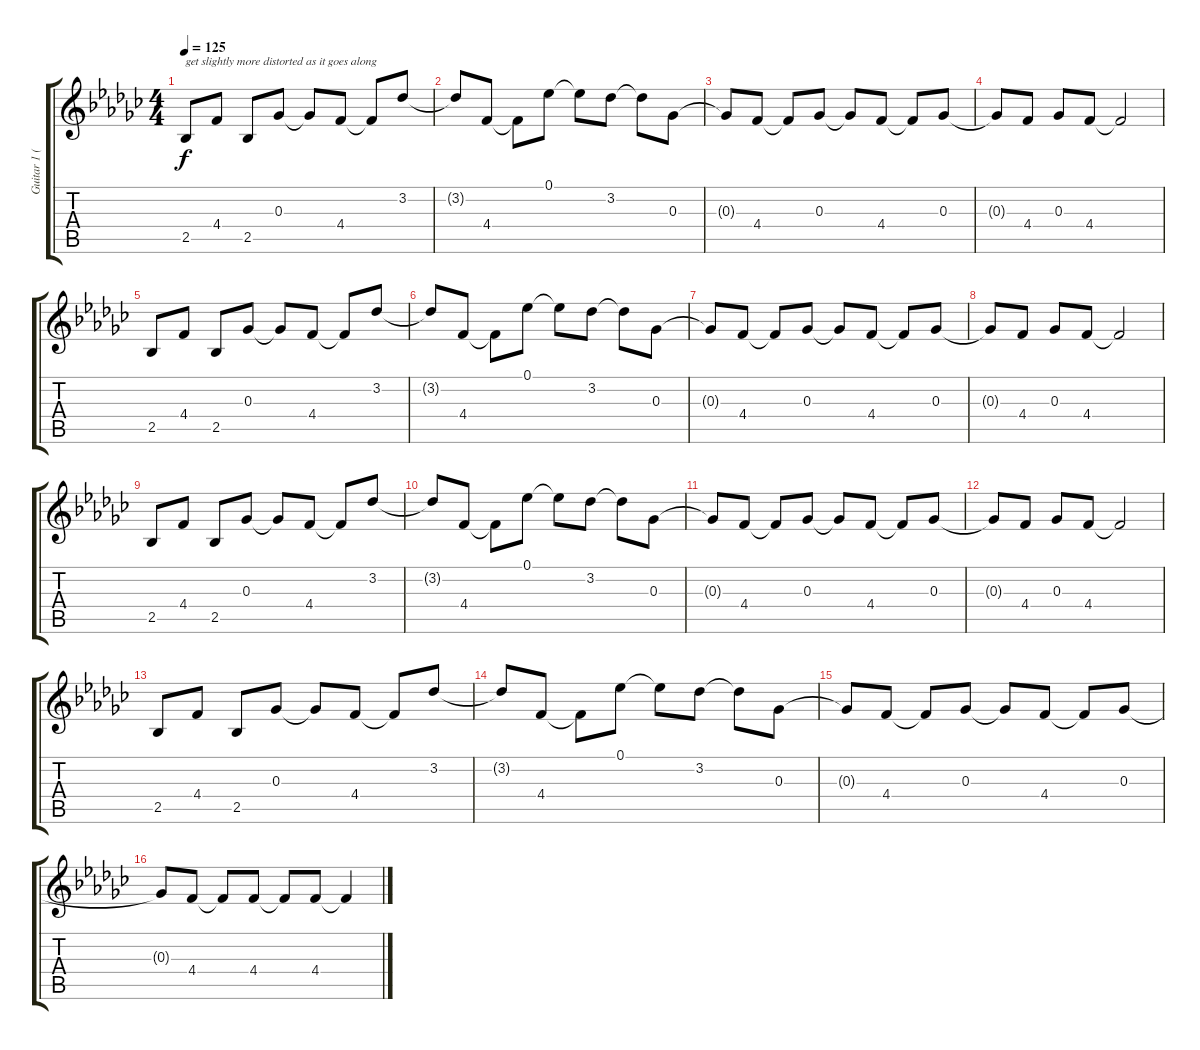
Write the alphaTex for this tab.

\track ("Guitar 1 (Stephen Carpenter)" "Guitar 1 (") {instrument electricguitarjazz}
\staff {score tabs}
\tuning (Eb4 Bb3 Gb3 Db3 Ab2 Db2) {hide}
\ts (4 4)
\tempo 125
\clef g2
\ks gb
2.5.8{txt "get slightly more distorted as it goes along" dy f instrument electricguitarjazz} 4.4.8 2.5.8 0.3.8 0.3{t}.8 4.4.8 4.4{t}.8 3.2.8 |
3.2{t}.8 4.4.8 4.4{t}.8 0.1.8 0.1{t}.8 3.2.8 3.2{t}.8 0.3.8 |
0.3{t}.8 4.4.8 4.4{t}.8 0.3.8 0.3{t}.8 4.4.8 4.4{t}.8 0.3.8 |
0.3{t}.8 4.4.8 0.3.8 4.4.8 4.4{t}.2 |
2.5.8 4.4.8 2.5.8 0.3.8 0.3{t}.8 4.4.8 4.4{t}.8 3.2.8 |
3.2{t}.8 4.4.8 4.4{t}.8 0.1.8 0.1{t}.8 3.2.8 3.2{t}.8 0.3.8 |
0.3{t}.8 4.4.8 4.4{t}.8 0.3.8 0.3{t}.8 4.4.8 4.4{t}.8 0.3.8 |
0.3{t}.8 4.4.8 0.3.8 4.4.8 4.4{t}.2 |
2.5.8 4.4.8 2.5.8 0.3.8 0.3{t}.8 4.4.8 4.4{t}.8 3.2.8 |
3.2{t}.8 4.4.8 4.4{t}.8 0.1.8 0.1{t}.8 3.2.8 3.2{t}.8 0.3.8 |
0.3{t}.8 4.4.8 4.4{t}.8 0.3.8 0.3{t}.8 4.4.8 4.4{t}.8 0.3.8 |
0.3{t}.8 4.4.8 0.3.8 4.4.8 4.4{t}.2 |
2.5.8 4.4.8 2.5.8 0.3.8 0.3{t}.8 4.4.8 4.4{t}.8 3.2.8 |
3.2{t}.8 4.4.8 4.4{t}.8 0.1.8 0.1{t}.8 3.2.8 3.2{t}.8 0.3.8 |
0.3{t}.8 4.4.8 4.4{t}.8 0.3.8 0.3{t}.8 4.4.8 4.4{t}.8 0.3.8 |
0.3{t}.8 4.4.8 4.4{t}.8 4.4.8 4.4{t}.8 4.4.8 4.4{t}.4
